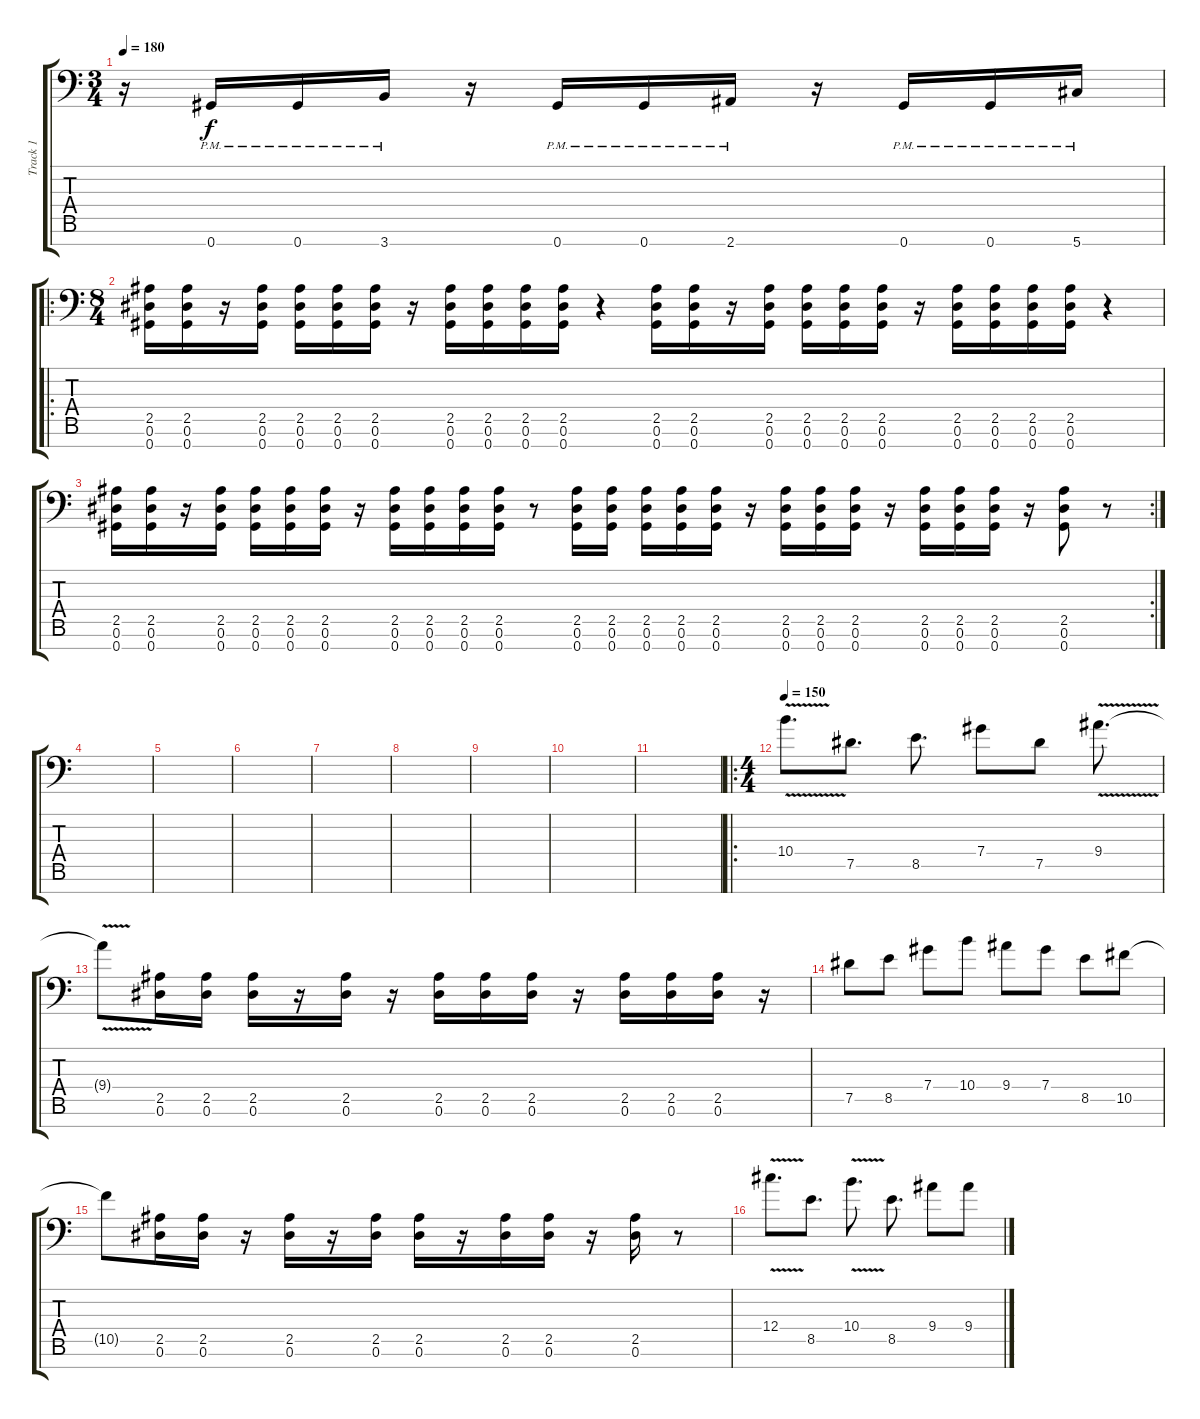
\track ("Track 1" "Track 1") {instrument distortionguitar}
\staff {score tabs}
\tuning (Eb4 Bb3 Gb3 Db3 Ab2 Eb2 Ab1) {hide}
\ts (3 4)
\tempo 180
\clef f4
\ks c
r.16{dy f} 0.7{pm}.16 0.7{pm}.16 3.7{pm}.16 r.16 0.7{pm}.16 0.7{pm}.16 2.7{pm}.16 r.16 0.7{pm}.16 0.7{pm}.16 5.7{pm}.16 |
\ro
\ts (8 4)
(2.5 0.6 0.7).16 (2.5 0.6 0.7).16 r.16 (2.5 0.6 0.7).16 (2.5 0.6 0.7).16 (2.5 0.6 0.7).16 (2.5 0.6 0.7).16 r.16 (2.5 0.6 0.7).16 (2.5 0.6 0.7).16 (2.5 0.6 0.7).16 (2.5 0.6 0.7).16 r.4 (2.5 0.6 0.7).16 (2.5 0.6 0.7).16 r.16 (2.5 0.6 0.7).16 (2.5 0.6 0.7).16 (2.5 0.6 0.7).16 (2.5 0.6 0.7).16 r.16 (2.5 0.6 0.7).16 (2.5 0.6 0.7).16 (2.5 0.6 0.7).16 (2.5 0.6 0.7).16 r.4 |
\rc 2
(2.5 0.6 0.7).16 (2.5 0.6 0.7).16 r.16 (2.5 0.6 0.7).16 (2.5 0.6 0.7).16 (2.5 0.6 0.7).16 (2.5 0.6 0.7).16 r.16 (2.5 0.6 0.7).16 (2.5 0.6 0.7).16 (2.5 0.6 0.7).16 (2.5 0.6 0.7).16 r.8 (2.5 0.6 0.7).16 (2.5 0.6 0.7).16 (2.5 0.6 0.7).16 (2.5 0.6 0.7).16 (2.5 0.6 0.7).16 r.16 (2.5 0.6 0.7).16 (2.5 0.6 0.7).16 (2.5 0.6 0.7).16 r.16 (2.5 0.6 0.7).16 (2.5 0.6 0.7).16 (2.5 0.6 0.7).16 r.16 (2.5 0.6 0.7).8 r.8 |
|
|
|
|
|
|
|
|
\ro
\ts (4 4)
\tempo 150
10.4{v}.8{d} 7.5.8{d} 8.5.8{d} 7.4.8 7.5.8 9.4{v}.8{d} |
9.4{t}.8 (2.5 0.6).16 (2.5 0.6).16 (2.5 0.6).16 r.16 (2.5 0.6).16 r.16 (2.5 0.6).16 (2.5 0.6).16 (2.5 0.6).16 r.16 (2.5 0.6).16 (2.5 0.6).16 (2.5 0.6).16 r.16 |
7.5.8 8.5.8 7.4.8 10.4.8 9.4.8 7.4.8 8.5.8 10.5.8 |
10.5{t}.8 (2.5 0.6).16 (2.5 0.6).16 r.16 (2.5 0.6).16 r.16 (2.5 0.6).16 (2.5 0.6).16 r.16 (2.5 0.6).16 (2.5 0.6).16 r.16 (2.5 0.6).16 r.8 |
12.4{v}.8{d} 8.5.8{d} 10.4{v}.8{d} 8.5.8{d} 9.4.8 9.4.8
